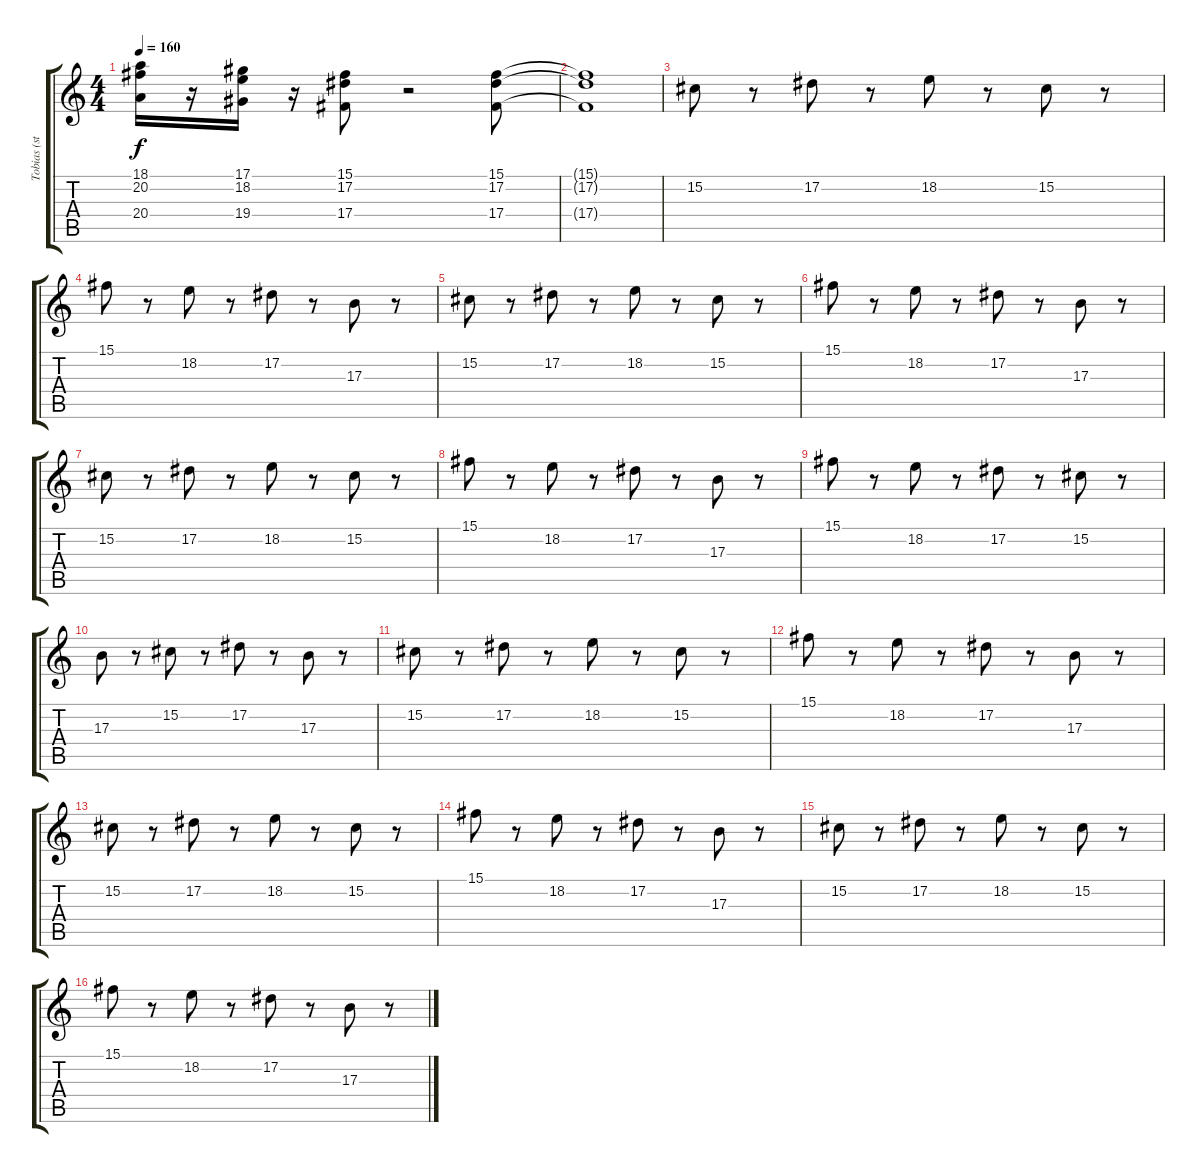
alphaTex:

\track ("Tobias (strings)" "Tobias (st") {instrument stringensemble1}
\staff {score tabs}
\tuning (Eb4 Bb3 Gb3 Db3 Ab2 Eb2) {hide}
\ts (4 4)
\tempo 160
\clef g2
\ks c
(18.1 20.2 20.4).16{dy f} r.16 (17.1 18.2 19.4).16 r.16 (15.1 17.2 17.4).8 r.2 (15.1 17.2 17.4).8 |
(15.1{t} 17.2{t} 17.4{t}).1 |
15.2.8 r.8 17.2.8 r.8 18.2.8 r.8 15.2.8 r.8 |
15.1.8 r.8 18.2.8 r.8 17.2.8 r.8 17.3.8 r.8 |
15.2.8 r.8 17.2.8 r.8 18.2.8 r.8 15.2.8 r.8 |
15.1.8 r.8 18.2.8 r.8 17.2.8 r.8 17.3.8 r.8 |
15.2.8 r.8 17.2.8 r.8 18.2.8 r.8 15.2.8 r.8 |
15.1.8 r.8 18.2.8 r.8 17.2.8 r.8 17.3.8 r.8 |
15.1.8 r.8 18.2.8 r.8 17.2.8 r.8 15.2.8 r.8 |
17.3.8 r.8 15.2.8 r.8 17.2.8 r.8 17.3.8 r.8 |
15.2.8 r.8 17.2.8 r.8 18.2.8 r.8 15.2.8 r.8 |
15.1.8 r.8 18.2.8 r.8 17.2.8 r.8 17.3.8 r.8 |
15.2.8 r.8 17.2.8 r.8 18.2.8 r.8 15.2.8 r.8 |
15.1.8 r.8 18.2.8 r.8 17.2.8 r.8 17.3.8 r.8 |
15.2.8 r.8 17.2.8 r.8 18.2.8 r.8 15.2.8 r.8 |
15.1.8 r.8 18.2.8 r.8 17.2.8 r.8 17.3.8 r.8
